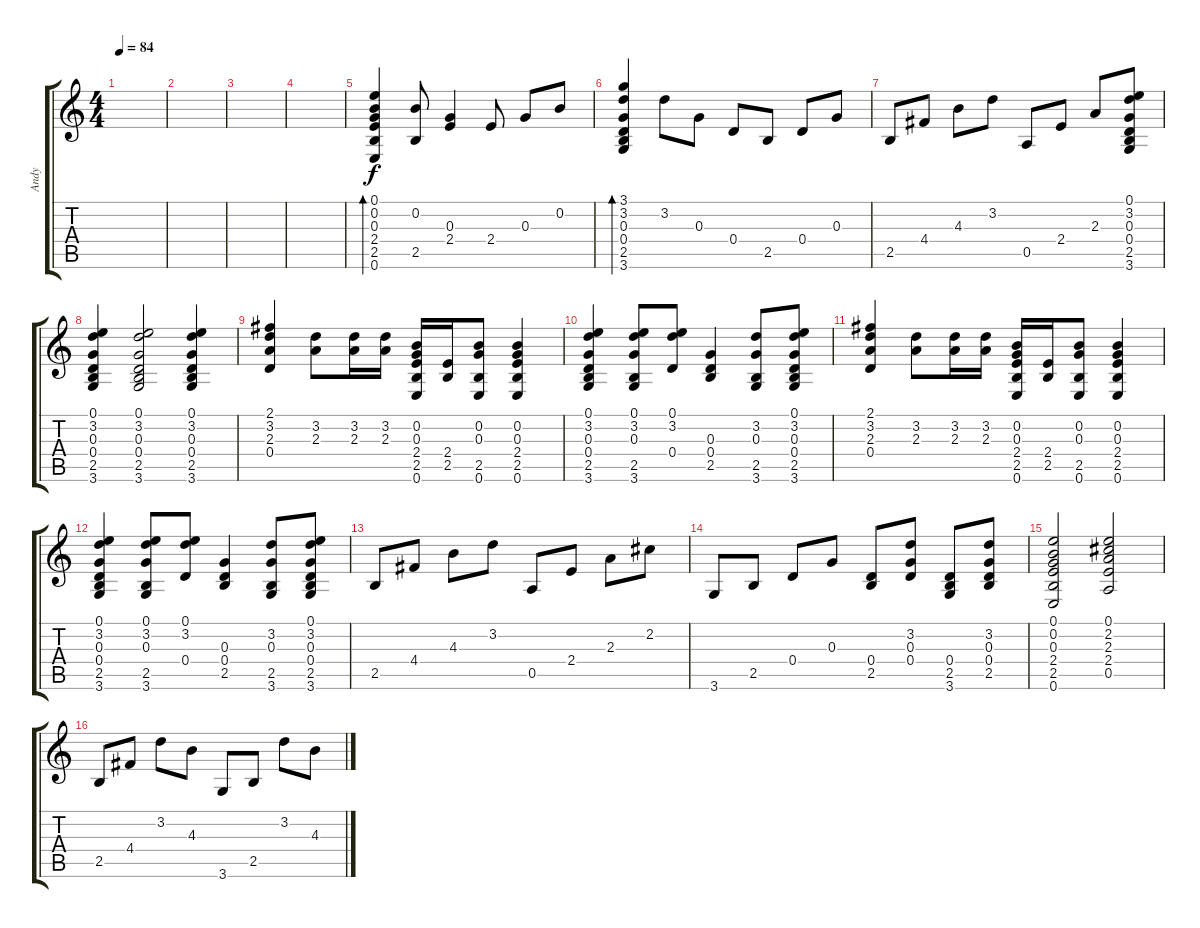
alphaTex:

\track ("Andy" "Andy") {instrument acousticguitarsteel}
\staff {score tabs}
\tuning (E4 B3 G3 D3 A2 E2) {hide}
\ts (4 4)
\tempo 84
\clef g2
\ks c
|
|
|
|
(0.1 0.2 0.3 2.4 2.5 0.6).4{bd 120 instrument electricguitarclean} (0.2 2.5).8 (0.3 2.4).4 2.4.8 0.3.8 0.2.8 |
(3.1 3.2 0.3 0.4 2.5 3.6).4{bd 120} 3.2.8 0.3.8 0.4.8 2.5.8 0.4.8 0.3.8 |
2.5.8 4.4.8 4.3.8 3.2.8 0.5.8 2.4.8 2.3.8 (0.1 3.2 0.3 0.4 2.5 3.6).8 |
(0.1 3.2 0.3 0.4 2.5 3.6).4 (0.1 3.2 0.3 0.4 2.5 3.6).2 (0.1 3.2 0.3 0.4 2.5 3.6).4 |
(2.1 3.2 2.3 0.4).4 (3.2 2.3).8 (3.2 2.3).16 (3.2 2.3).16 (0.2 0.3 2.4 2.5 0.6).16 (2.4 2.5).16 (0.2 0.3 2.5 0.6).8 (0.2 0.3 2.4 2.5 0.6).4 |
(0.1 3.2 0.3 0.4 2.5 3.6).4 (0.1 3.2 0.3 2.5 3.6).8 (0.1 3.2 0.4).8 (0.3 0.4 2.5).4 (3.2 0.3 2.5 3.6).8 (0.1 3.2 0.3 0.4 2.5 3.6).8 |
(2.1 3.2 2.3 0.4).4 (3.2 2.3).8 (3.2 2.3).16 (3.2 2.3).16 (0.2 0.3 2.4 2.5 0.6).16 (2.4 2.5).16 (0.2 0.3 2.5 0.6).8 (0.2 0.3 2.4 2.5 0.6).4 |
(0.1 3.2 0.3 0.4 2.5 3.6).4 (0.1 3.2 0.3 2.5 3.6).8 (0.1 3.2 0.4).8 (0.3 0.4 2.5).4 (3.2 0.3 2.5 3.6).8 (0.1 3.2 0.3 0.4 2.5 3.6).8 |
2.5.8 4.4.8 4.3.8 3.2.8 0.5.8 2.4.8 2.3.8 2.2.8 |
3.6.8 2.5.8 0.4.8 0.3.8 (0.4 2.5).8 (3.2 0.3 0.4).8 (0.4 2.5 3.6).8 (3.2 0.3 0.4 2.5).8 |
(0.1 0.2 0.3 2.4 2.5 0.6).2 (0.1 2.2 2.3 2.4 0.5).2 |
2.5.8 4.4.8 3.2.8 4.3.8 3.6.8 2.5.8 3.2.8 4.3.8
